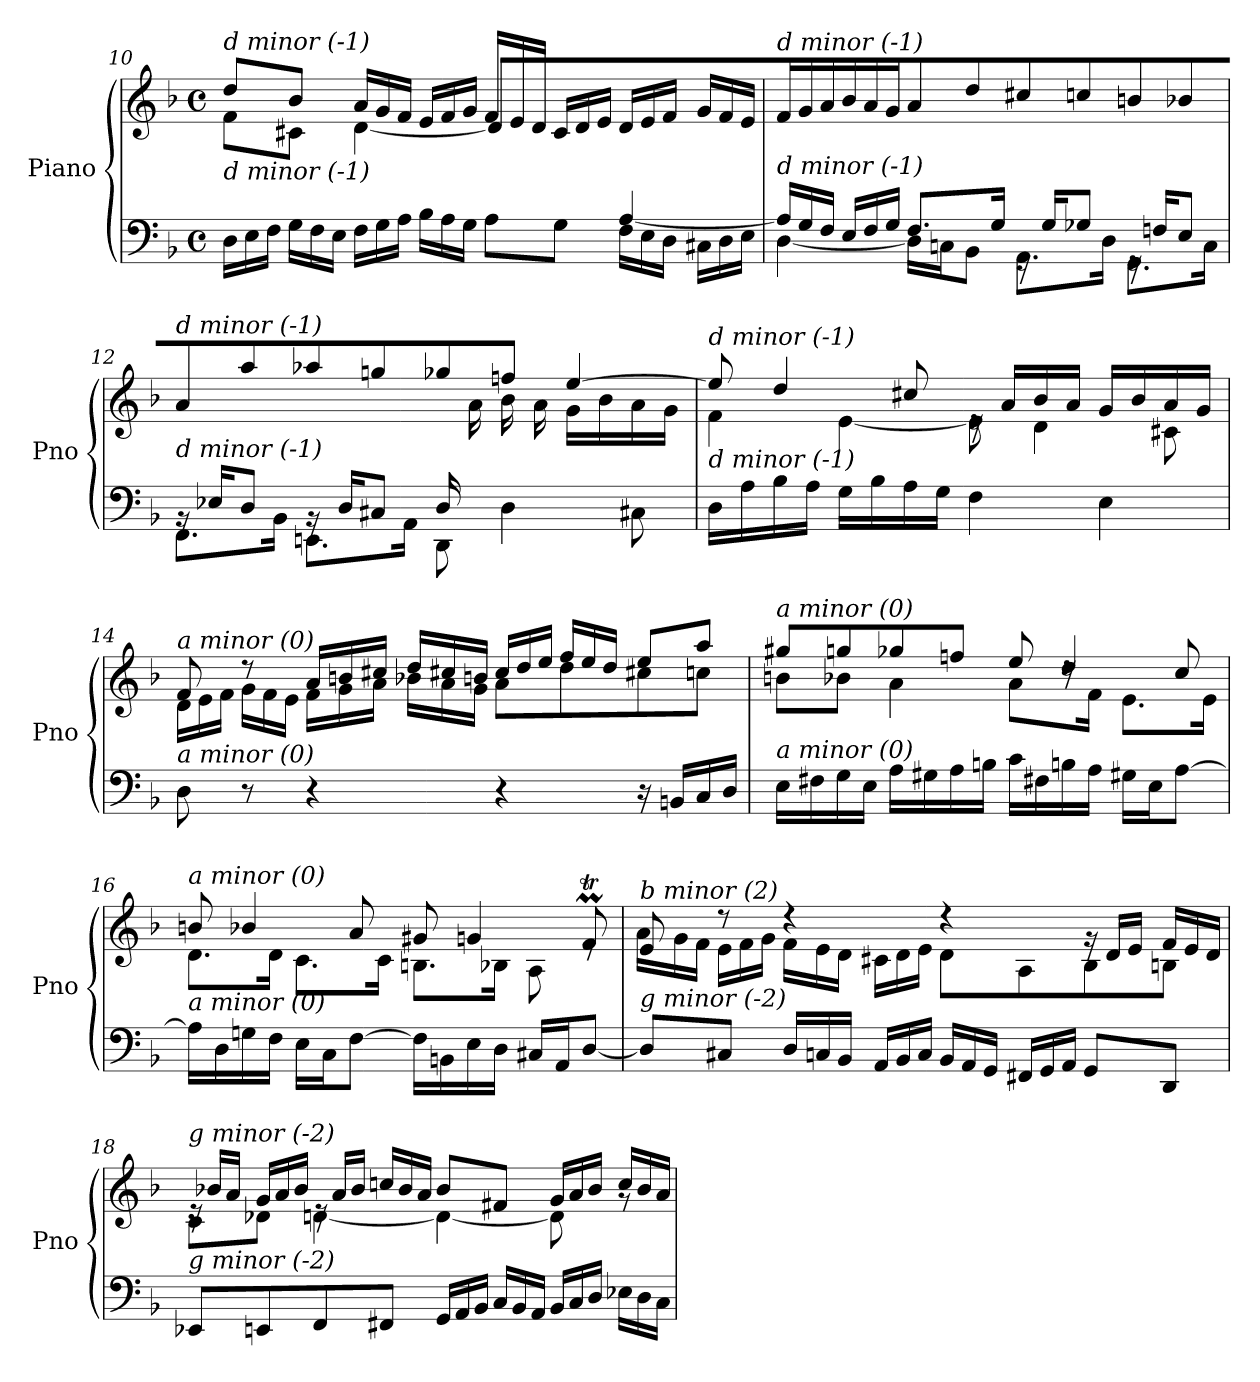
**kern	**kern
*part1	*part1
*staff2	*staff1
*I"Piano	*
*I'Pno	*
!!LO:LB:g=z
*clefF4	*clefG2
*k[b-]	*k[b-]
*M4/4	*M4/4
*met(c)	*met(c)
=10	=10
*^	*
*	*Xtuplet	*
*	*^	*^
*	*	*	*	*^
!	!	!	!LO:TX:i:t=d minor (-1)	!	!
!LO:TX:i:t=d minor (-1)	!	!	!	!	!
2ryy	24D\LL	2.ryy	8dd/L	8f\L	2.ryy
.	24E\	.	.	.	.
.	24F\JJ	.	.	.	.
.	24G\LL	.	8b-/J	8c#X\J	.
.	24F\	.	.	.	.
.	24E\JJ	.	.	.	.
*	*	*	*Xtuplet	*	*
.	24F\LL	.	24a/LL	[4d\	.
.	24G\	.	24g/	.	.
.	24A\JJ	.	24f/JJ	.	.
.	24B-\LL	.	24e/LL	.	.
.	24A\	.	24f/	.	.
.	24G\JJ	.	24g/JJ	.	.
8ryy	8A\L	.	24f/LL	8d\L]	.
.	.	.	24e/	.	.
.	.	.	24d/JJ	.	.
8B-/J	8G\J	.	24c#/LL	8ryy	.
.	.	.	24d/	.	.
.	.	.	24e/JJ	.	.
4ryy	[4A/	24F\LL	24d/LL	4ryy	4ryy
.	.	24E\	24e/	.	.
.	.	24D\JJ	24f/JJ	.	.
.	.	24C#X\LL	24g/LL	.	.
.	.	24D\	24f/	.	.
.	.	24E\JJ	24e/JJ	.	.
*	*	*	*v	*v	*v
=11	=11	=11	=11
!	!	!	!LO:TX:i:t=d minor (-1)
!LO:TX:i:t=d minor (-1)	!	!	!
*	*v	*v	*
24A/LL]	[4D\	24f/LL
24G/	.	24g/
24F/JJ	.	24a/JJ
24E/LL	.	24b-/LL
24F/	.	24a/
24G/JJ	.	24g/JJ
8.F/L	16D\LL]	8a/L
.	16Cn\J	.
.	8BB-\J	8dd/J
16G/Jk	.	.
16rGG	8.AA\L	8cc#X/L
16G/KL	.	.
8G-Xi/J	.	8ccn/
.	16D\Jk	.
16rGG	8.GG\L	8bn/
16Fn/KL	.	.
8E/J	.	8b-X/J
.	16C\Jk	.
!!LO:PB:g=z
=12	=12	=12
*	*^	*^
*	*	*	*	*^
!	!	!	!LO:TX:i:t=d minor (-1)	!	!
!LO:TX:i:t=d minor (-1)	!	!	!	!	!
2.ryy	16rBB	8.FF\L	8a/L	2.ryy	2ryy
.	16E-X/KL	.	.	.	.
.	8D/J	.	8aa/	.	.
.	.	16BB-\Jk	.	.	.
.	16rBB	8.EEn\L	8aa-Xi/	.	.
.	16D/KL	.	.	.	.
.	8C#X/J	.	8ggn/J	.	.
.	.	16AA\Jk	.	.	.
.	16D/LL	8DD\	8gg-Xi/L	.	16ryy
.	8.ryy	.	.	.	16a\
.	.	4D\	8ffn/J	.	16b-\
.	.	.	.	.	16a\JJ
4ryy	4ryy	.	[4ee/	16g\LL	4ryy
.	.	.	.	16b-\	.
.	.	8C#X\	.	16a\	.
.	.	.	.	16g\JJ	.
*v	*v	*v	*	*	*
*	*	*v	*v
=13	=13	=13
!	!LO:TX:i:t=d minor (-1)	!
!LO:TX:i:t=d minor (-1)	!	!
16D\LL	8ee/]	4f\
16A\	.	.
16B-\	4dd/	.
16A\JJ	.	.
16G\LL	.	[4e\
16B-\	.	.
16A\	8cc#X/	.
16G\JJ	.	.
4F\	16re	8e\]
.	16a/LL	.
.	16b-/	4d\
.	16a/JJ	.
4E\	16g/LL	.
.	16b-/	.
.	16a/	8c#X\
.	16g/JJ	.
!!LO:LB:g=z	!!
=14	=14	=14
!	!LO:TX:i:t=a minor (0)	!
!LO:TX:i:t=a minor (0)	!	!
8D\	8f/	24d\LL
.	.	24e\
.	.	24f\JJ
8r	8r	24g\LL
.	.	24f\
.	.	24e\JJ
4r	24a/LL	24f\LL
.	24bn/	24g\
.	24cc#X/JJ	24a\JJ
.	24dd/LL	24b-X\LL
.	24cc#X/	24a\
.	24bn/JJ	24g\JJ
4r	24cc#/LL	8a\L
.	24dd/	.
.	24ee/JJ	.
.	24ff/LL	8dd\
.	24ee/	.
.	24dd/JJ	.
16r	8ee/L	8cc#X\
16BBn/LL	.	.
16C/	8aa/J	8ccn\J
16D/JJ	.	.
=15	=15	=15
!	!LO:TX:i:t=a minor (0)	!
!LO:TX:i:t=a minor (0)	!	!
16E\LL	8gg#X/L	8bn\L
16F#X\	.	.
16G\	8ggn/	8b-X\J
16E\JJ	.	.
16A\LL	8gg-Xi/	4a\
16G#X\	.	.
16A\	8ffn/J	.
16Bn\JJ	.	.
16c\LL	8ee/	8a\L
16F#X\	.	.
16Bn\	4dd/	16rdd
16A\JJ	.	16f\Jk
16G#X\LL	.	8.e\L
16E\J	.	.
[8A\J	8cc/	.
.	.	16e\Jk
!!LO:LB:g=z	!!
=16	=16	=16
!	!LO:TX:i:t=a minor (0)	!
!LO:TX:i:t=a minor (0)	!	!
16A\LL]	8bn/	8.d\L
16D\	.	.
16Gn\	4b-X/	.
16F\JJ	.	16d\Jk
16E\LL	.	8.c\L
16C\J	.	.
[8F\J	8a/	.
.	.	16c\Jk
16F\LL]	8g#X/	8.Bn\L
16BBn\	.	.
16E\	4gn/	.
16D\JJ	.	16B-X\Jk
16C#X/LL	.	8A\
16AA/J	.	.
[8D/J	8fTM/	8re
=17	=17	=17
!	!LO:TX:i:t=b minor (2)	!
!LO:TX:i:t=g minor (-2)	!	!
8D/L]	8e/	24a\LL
.	.	24g\
.	.	24f\JJ
8C#X/J	8r	24e\LL
.	.	24f\
.	.	24g\JJ
24D/LL	4r	24f\LL
24Cn/	.	24e\
24BB-/JJ	.	24d\JJ
24AA/LL	.	24c#X\LL
24BB-/	.	24d\
24C/JJ	.	24e\JJ
24BB-/LL	4r	8d\L
24AA/	.	.
24GG/JJ	.	.
24FF#X/LL	.	8A\
24GG/	.	.
24AA/JJ	.	.
8GG/L	24rg	8B-\
.	24d/LL	.
.	24e/JJ	.
8DD/J	24f/LL	8Bn\J
.	24e/	.
.	24d/JJ	.
!!LO:LB:g=z	!!
=18	=18	=18
!	!LO:TX:i:t=g minor (-2)	!
!LO:TX:i:t=g minor (-2)	!	!
8EE-X/L	24re	8c\L
.	24b-X/LL	.
.	24a/JJ	.
8EEn/	24g/LL	8d-Xi\J
.	24a/	.
.	24b-/JJ	.
8FF/	24re	[4d\
.	24a/LL	.
.	24b-/JJ	.
8FF#X/J	24ccn/LL	.
.	24b-/	.
.	24a/JJ	.
24GG/LL	8b-/L	4d\_
24AA/	.	.
24BB-/JJ	.	.
24C/LL	8f#X/J	.
24BB-/	.	.
24AA/JJ	.	.
24BB-/LL	24g/LL	8d\]
24C/	24a/	.
24D/JJ	24b-/JJ	.
24E-X\LL	24cc/LL	8rg
24D\	24b-/	.
24C\JJ	24a/JJ	.
*	*v	*v
=	=
*-	*-
